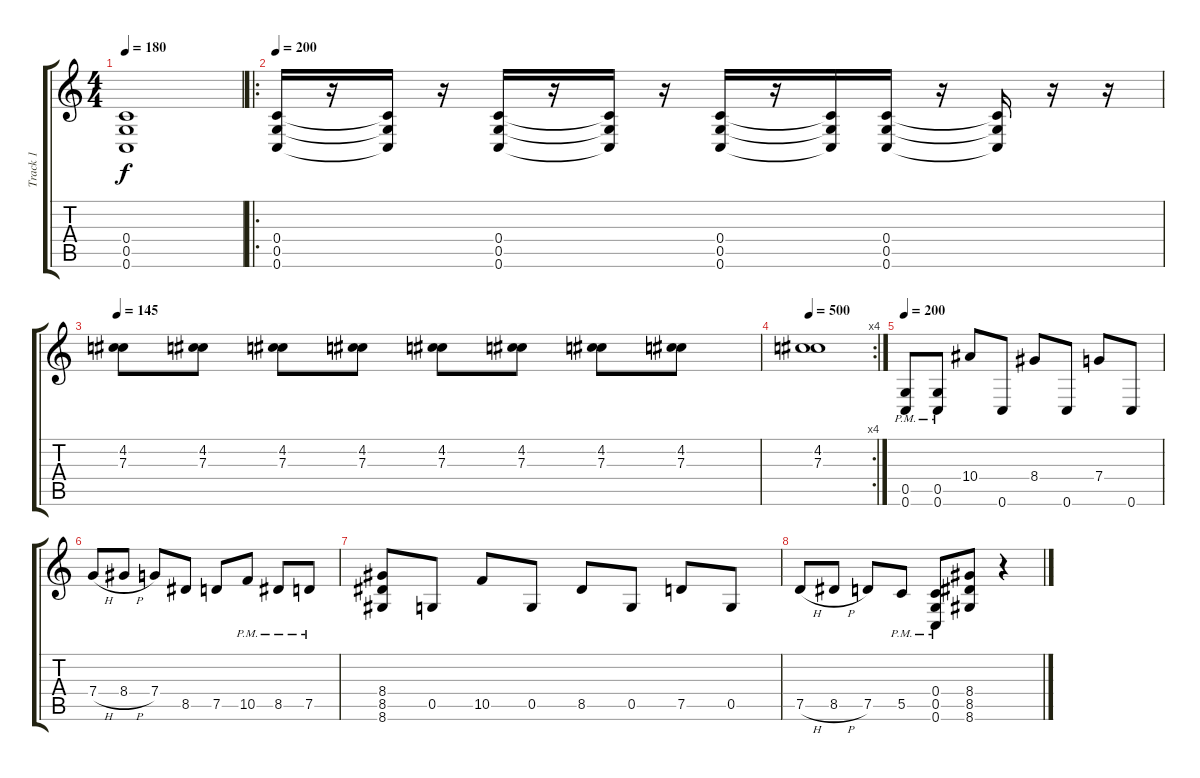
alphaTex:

\track ("Track 1" "Track 1") {instrument distortionguitar}
\staff {score tabs}
\tuning (D4 A3 F3 C3 G2 C2) {hide}
\ts (4 4)
\tempo 180
\clef g2
\ks c
(0.4{t} 0.5{t} 0.6{t}).1{dy f} |
\ro
\tempo 200
(0.4 0.5 0.6).16 r.16 (0.4{t} 0.5{t} 0.6{t}).16 r.16 (0.4 0.5 0.6).16 r.16 (0.4{t} 0.5{t} 0.6{t}).16 r.16 (0.4 0.5 0.6).16 r.16 (0.4{t} 0.5{t} 0.6{t}).16 (0.4 0.5 0.6).16 r.16 (0.4{t} 0.5{t} 0.6{t}).16 r.16 r.16 |
\tempo 145
(4.2 7.3).8 (4.2 7.3).8 (4.2 7.3).8 (4.2 7.3).8 (4.2 7.3).8 (4.2 7.3).8 (4.2 7.3).8 (4.2 7.3).8 |
\rc 4
\tempo 500
(4.2 7.3).1 |
\tempo 210
\tempo 200
(0.5{pm} 0.6{pm}).8 (0.5{pm} 0.6{pm}).8 10.4.8 0.6.8 8.4.8 0.6.8 7.4.8 0.6.8 |
7.4{h}.8 8.4{h}.8 7.4.8 8.5.8 7.5.8 10.5{pm}.8 8.5{pm}.8 7.5{pm}.8 |
(8.4 8.5 8.6).8 0.5.8 10.5.8 0.5.8 8.5.8 0.5.8 7.5.8 0.5.8 |
7.5{h}.8 8.5{h}.8 7.5.8 5.5{pm}.8 (0.4 0.5{pm} 0.6).8 (8.4 8.5 8.6).8 r.4
